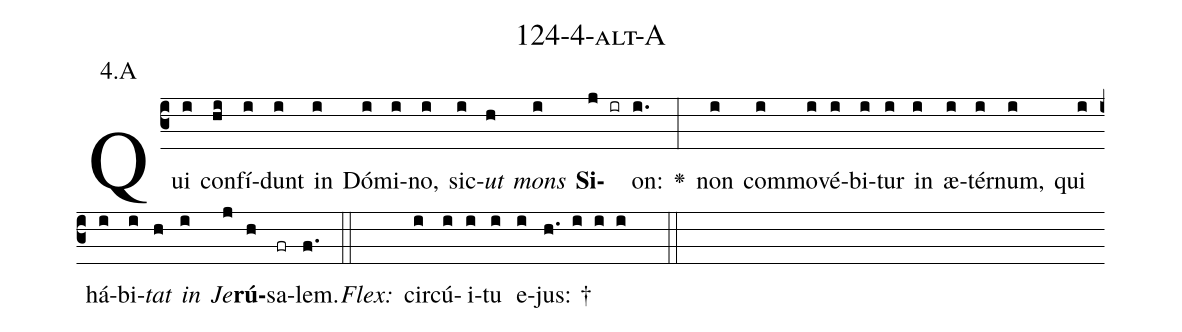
name: 124-4-alt-A;
annotation: 4.A;
%%
(c3)Qui(i) con(hi)fí(i)dunt(i) in(i) Dó(i)mi(i)no,(i) sic(i)<i>ut</i>(h) <i>mons</i>(i) <b>Si</b>(j ir)on:(i.) <v>\greheightstar</v>(:) non(i) com(i)mo(i)vé(i)bi(i)tur(i) in(i) æ(i)tér(i)num,(i) qui(i) há(i)bi(i)<i>tat</i>(h) <i>in</i>(i) <i>Je</i>(j)<b>rú</b>(h)sa(fr)lem.(f.) (::)
<i>Flex:</i>()  cir(i)cú(i)i(i)tu(i) e(i)jus: †(h. i i i  ::)

%E(i) u(h) o(i) u(j) a(h) e.(f.) (::)
